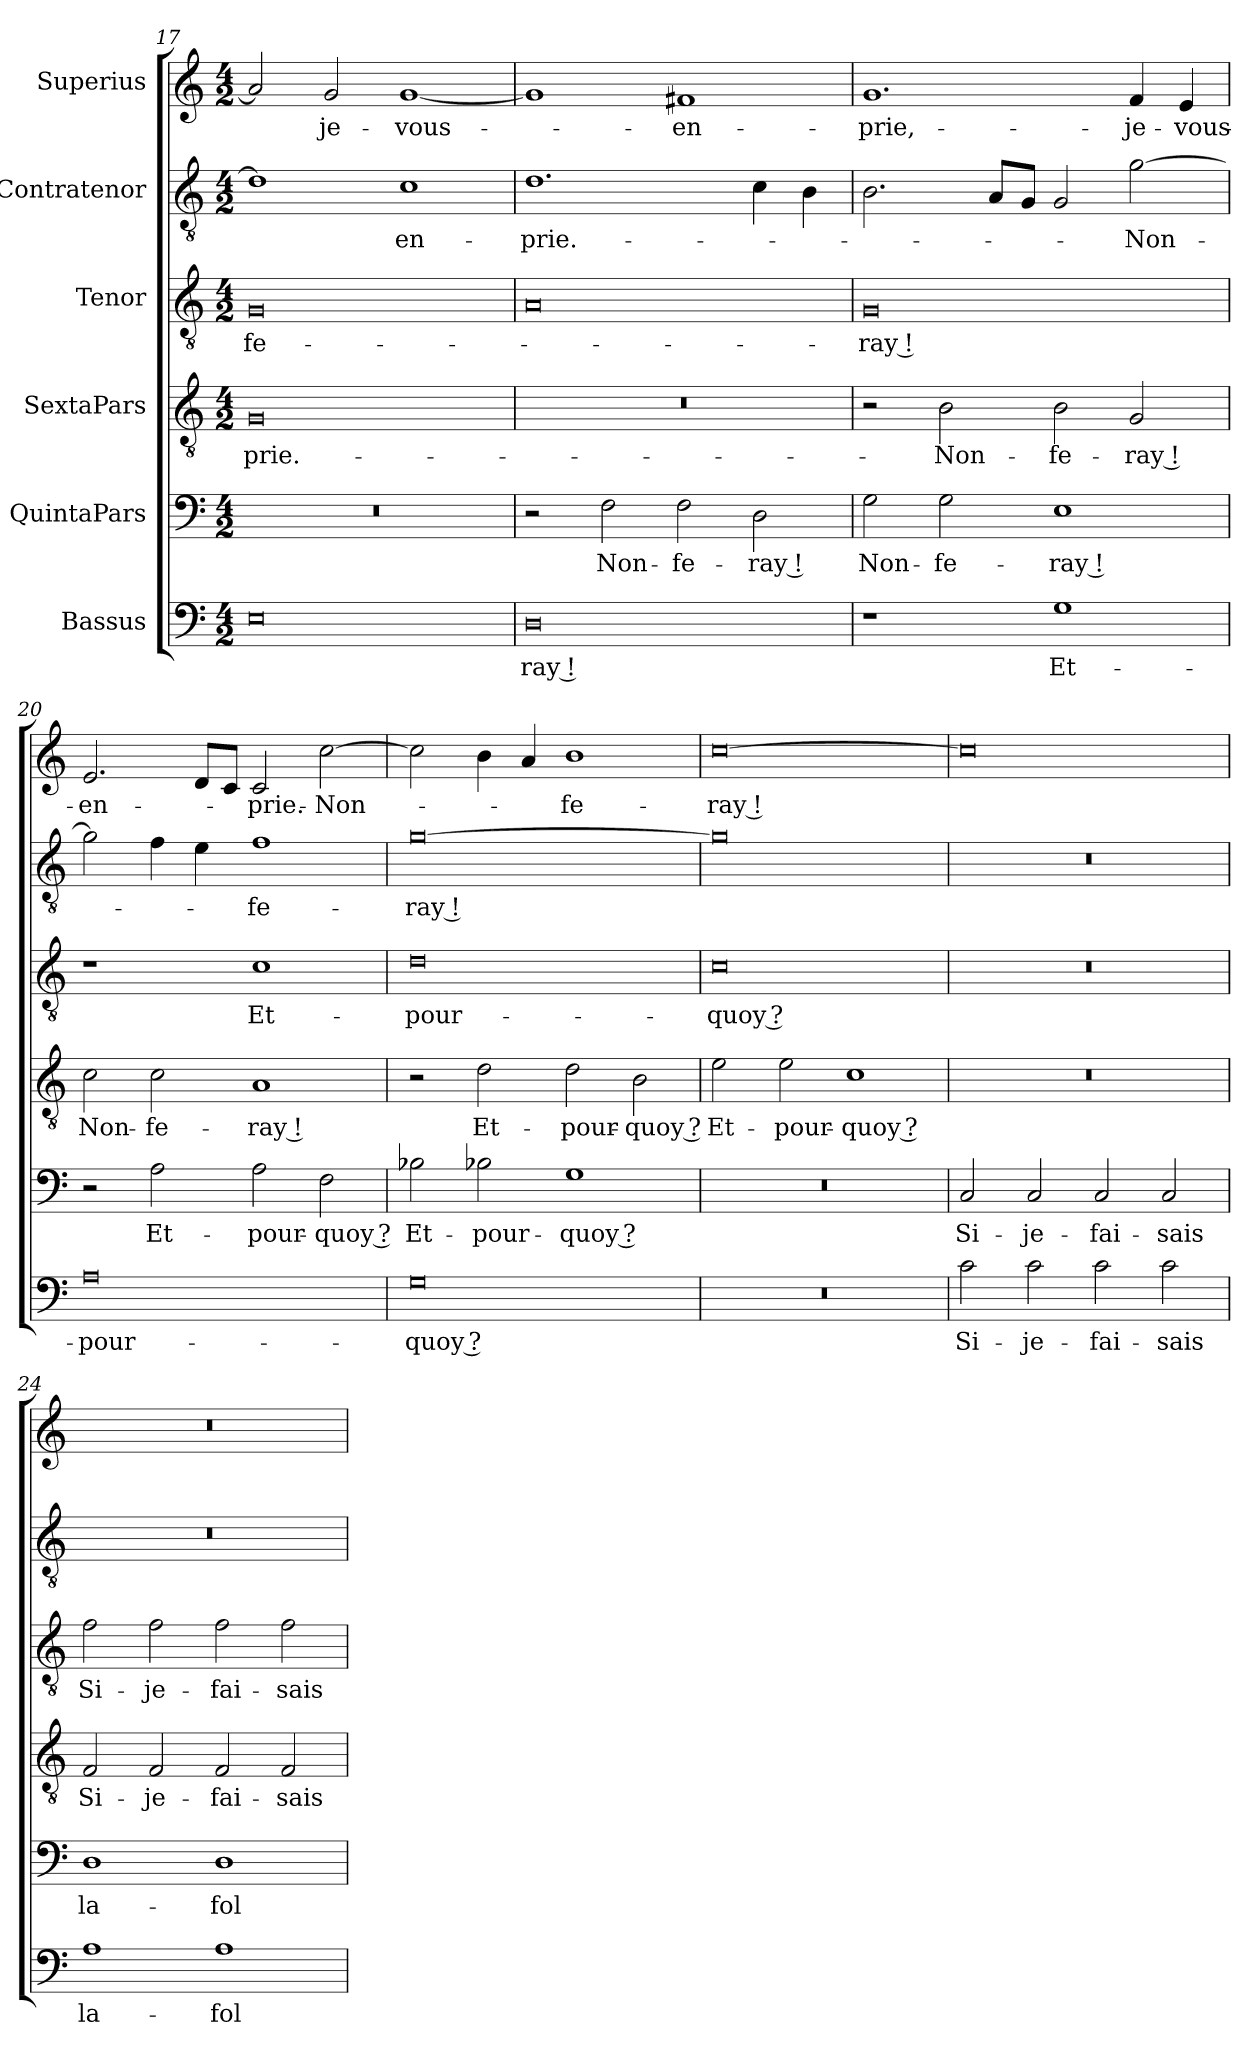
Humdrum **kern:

**kern	**text	**kern	**text	**kern	**text	**kern	**text	**kern	**text	**kern	**text
*part6	*part6	*part5	*part5	*part4	*part4	*part3	*part3	*part2	*part2	*part1	*part1
*staff6	*staff6	*staff5	*staff5	*staff4	*staff4	*staff3	*staff3	*staff2	*staff2	*staff1	*staff1
*I"Bassus	*	*I"QuintaPars	*	*I"SextaPars	*	*I"Tenor	*	*I"Contratenor	*	*I"Superius	*
*clefF4	*	*clefF4	*	*clefGv2	*	*clefGv2	*	*clefGv2	*	*clefG2	*
*k[]	*	*k[]	*	*k[]	*	*k[]	*	*k[]	*	*k[]	*
*M4/2	*	*M4/2	*	*M4/2	*	*M4/2	*	*M4/2	*	*M4/2	*
=17	=17	=17	=17	=17	=17	=17	=17	=17	=17	=17	=17
0E\	.	0r	.	0G/	prie.-	0G/	fe-	1d\]	.	2a/]	.
.	.	.	.	.	.	.	.	.	.	2g/	je-
.	.	.	.	.	.	.	.	1c\	en-	[1g/	vous-
=18	=18	=18	=18	=18	=18	=18	=18	=18	=18	=18	=18
0D\	-ray !	2r	.	0r	.	0A/	.	1.d\	prie.-	1g/]	.
.	.	2F\	Non-	.	.	.	.	.	.	.	.
.	.	2F\	fe-	.	.	.	.	.	.	1f#X/	en-
.	.	2D\	-ray !	.	.	.	.	4c\	.	.	.
.	.	.	.	.	.	.	.	4B\	.	.	.
=19	=19	=19	=19	=19	=19	=19	=19	=19	=19	=19	=19
1r	.	2G\	Non-	2r	.	0G/	-ray !	2.B\	.	1.g/	prie,-
.	.	2G\	fe-	2B\	Non-	.	.	.	.	.	.
.	.	.	.	.	.	.	.	8A/L	.	.	.
.	.	.	.	.	.	.	.	8G/J	.	.	.
1G\	Et-	1E\	-ray !	2B\	fe-	.	.	2G/	.	.	.
.	.	.	.	2G/	-ray !	.	.	[2g\	Non-	4f/	je-
.	.	.	.	.	.	.	.	.	.	4e/	vous-
=20	=20	=20	=20	=20	=20	=20	=20	=20	=20	=20	=20
0A\	pour-	2r	.	2c\	Non-	1r	.	2g\]	.	2.e/	en-
.	.	2A\	Et-	2c\	fe-	.	.	4f\	.	.	.
.	.	.	.	.	.	.	.	4e\	.	8d/L	.
.	.	.	.	.	.	.	.	.	.	8c/J	.
.	.	2A\	pour-	1A/	-ray !	1c\	Et-	1f\	fe-	2c/	prie.-
.	.	2F\	-quoy ?	.	.	.	.	.	.	[2cc\	Non-
=21	=21	=21	=21	=21	=21	=21	=21	=21	=21	=21	=21
0G\	-quoy ?	2B-X\	Et-	2r	.	0d\	pour-	[0g\	-ray !	2cc\]	.
.	.	2B-X\	pour-	2d\	Et-	.	.	.	.	4b\	.
.	.	.	.	.	.	.	.	.	.	4a/	.
.	.	1G\	-quoy ?	2d\	pour-	.	.	.	.	1b\	fe-
.	.	.	.	2B\	-quoy ?	.	.	.	.	.	.
=22	=22	=22	=22	=22	=22	=22	=22	=22	=22	=22	=22
0r	.	0r	.	2e\	Et-	0c\	-quoy ?	0g\]	.	[0cc\	-ray !
.	.	.	.	2e\	pour-	.	.	.	.	.	.
.	.	.	.	1c\	-quoy ?	.	.	.	.	.	.
=23	=23	=23	=23	=23	=23	=23	=23	=23	=23	=23	=23
2c\	Si-	2C/	Si-	0r	.	0r	.	0r	.	0cc\]	.
2c\	je-	2C/	je-	.	.	.	.	.	.	.	.
2c\	fai-	2C/	fai-	.	.	.	.	.	.	.	.
2c\	-sais	2C/	-sais	.	.	.	.	.	.	.	.
=24	=24	=24	=24	=24	=24	=24	=24	=24	=24	=24	=24
1A\	la-	1D\	la-	2F/	Si-	2f\	Si-	0r	.	0r	.
.	.	.	.	2F/	je-	2f\	je-	.	.	.	.
1A\	fol-	1D\	fol-	2F/	fai-	2f\	fai-	.	.	.	.
.	.	.	.	2F/	-sais	2f\	-sais	.	.	.	.
=	=	=	=	=	=	=	=	=	=	=	=
*-	*-	*-	*-	*-	*-	*-	*-	*-	*-	*-	*-
